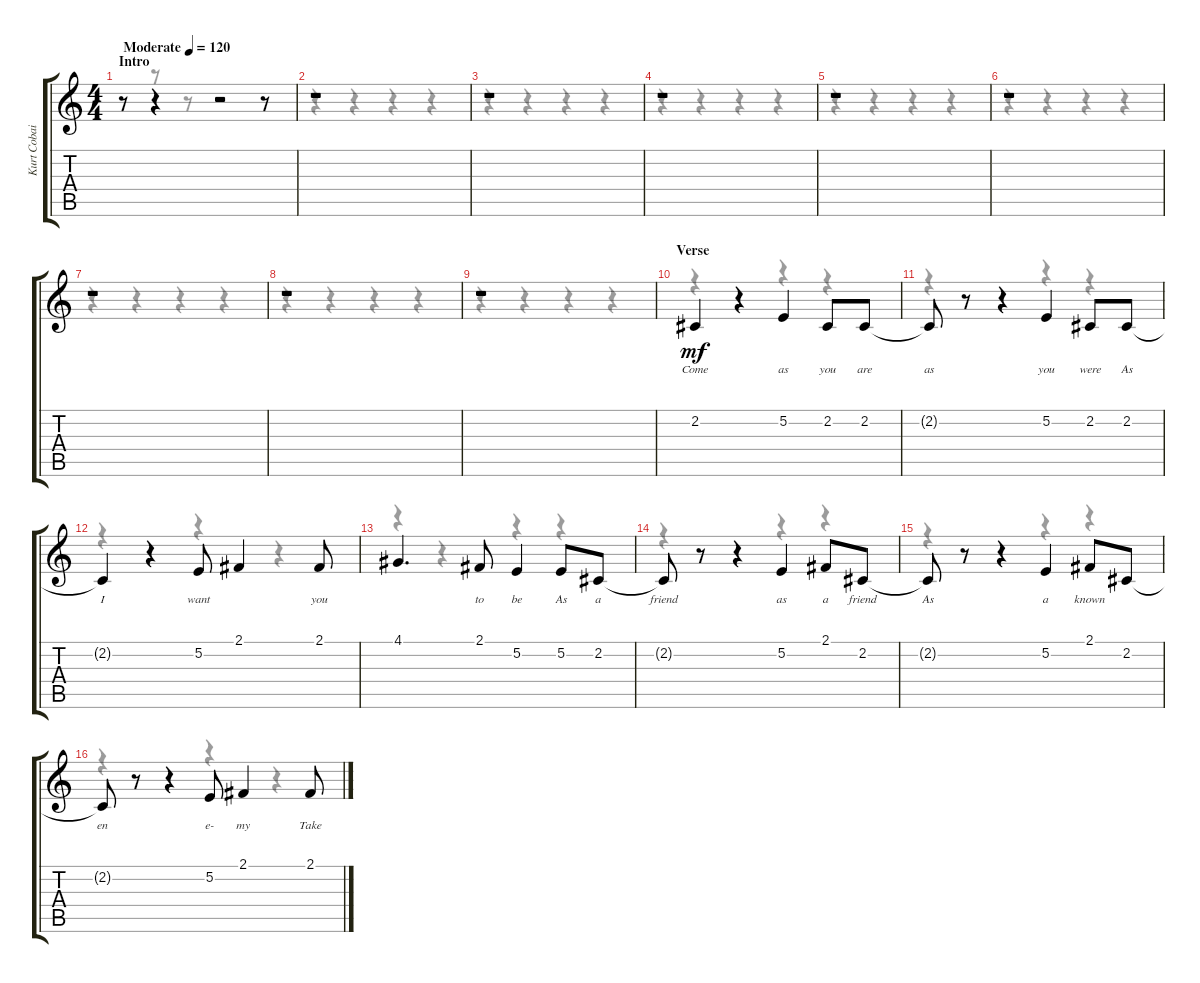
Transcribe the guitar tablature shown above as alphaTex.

\track ("Kurt Cobain (Voice)" "Kurt Cobai") {instrument cello}
\staff {score tabs}
\tuning (E4 B3 G3 D3 A2 E2) {hide}
\voice
\ts (4 4)
\section ("" "Intro")
\tempo (120 "Moderate")
\clef g2
\ks c
r.8{dy mf instrument cello} r.4 r.2 r.8 |
r.1 |
r.1 |
r.1 |
r.1 |
r.1 |
r.1 |
r.1 |
r.1 |
\section ("" "Verse")
2.2.4{lyrics (0 "Come") lyrics (1 "") lyrics (2 "") lyrics (3 "") lyrics (4 "")} r.4 5.2.4{lyrics (0 "as") lyrics (1 "") lyrics (2 "") lyrics (3 "") lyrics (4 "")} 2.2.8{lyrics (0 "you") lyrics (1 "") lyrics (2 "") lyrics (3 "") lyrics (4 "")} 2.2.8{lyrics (0 "are") lyrics (1 "") lyrics (2 "") lyrics (3 "") lyrics (4 "")} |
2.2{t}.8{lyrics (0 "as") lyrics (1 "") lyrics (2 "") lyrics (3 "") lyrics (4 "")} r.8 r.4 5.2.4{lyrics (0 "you") lyrics (1 "") lyrics (2 "") lyrics (3 "") lyrics (4 "")} 2.2.8{lyrics (0 "were") lyrics (1 "") lyrics (2 "") lyrics (3 "") lyrics (4 "")} 2.2.8{lyrics (0 "As") lyrics (1 "") lyrics (2 "") lyrics (3 "") lyrics (4 "")} |
2.2{t}.4{lyrics (0 "I") lyrics (1 "") lyrics (2 "") lyrics (3 "") lyrics (4 "")} r.4 5.2.8{lyrics (0 "want") lyrics (1 "") lyrics (2 "") lyrics (3 "") lyrics (4 "")} 2.1.4{lyrics (0 "") lyrics (1 "") lyrics (2 "") lyrics (3 "") lyrics (4 "")} 2.1.8{lyrics (0 "you") lyrics (1 "") lyrics (2 "") lyrics (3 "") lyrics (4 "")} |
4.1.4{d lyrics (0 "") lyrics (1 "") lyrics (2 "") lyrics (3 "") lyrics (4 "")} 2.1.8{lyrics (0 "to") lyrics (1 "") lyrics (2 "") lyrics (3 "") lyrics (4 "")} 5.2.4{lyrics (0 "be") lyrics (1 "") lyrics (2 "") lyrics (3 "") lyrics (4 "")} 5.2.8{lyrics (0 "As") lyrics (1 "") lyrics (2 "") lyrics (3 "") lyrics (4 "")} 2.2.8{lyrics (0 "a") lyrics (1 "") lyrics (2 "") lyrics (3 "") lyrics (4 "")} |
2.2{t}.8{lyrics (0 "friend") lyrics (1 "") lyrics (2 "") lyrics (3 "") lyrics (4 "")} r.8 r.4 5.2.4{lyrics (0 "as") lyrics (1 "") lyrics (2 "") lyrics (3 "") lyrics (4 "")} 2.1.8{lyrics (0 "a") lyrics (1 "") lyrics (2 "") lyrics (3 "") lyrics (4 "")} 2.2.8{lyrics (0 "friend") lyrics (1 "") lyrics (2 "") lyrics (3 "") lyrics (4 "")} |
2.2{t}.8{lyrics (0 "As") lyrics (1 "") lyrics (2 "") lyrics (3 "") lyrics (4 "")} r.8 r.4 5.2.4{lyrics (0 "a") lyrics (1 "") lyrics (2 "") lyrics (3 "") lyrics (4 "")} 2.1.8{lyrics (0 "known") lyrics (1 "") lyrics (2 "") lyrics (3 "") lyrics (4 "")} 2.2.8{lyrics (0 "") lyrics (1 "") lyrics (2 "") lyrics (3 "") lyrics (4 "")} |
2.2{t}.8{lyrics (0 "en") lyrics (1 "") lyrics (2 "") lyrics (3 "") lyrics (4 "")} r.8 r.4 5.2.8{lyrics (0 "e-") lyrics (1 "") lyrics (2 "") lyrics (3 "") lyrics (4 "")} 2.1.4{lyrics (0 "my") lyrics (1 "") lyrics (2 "") lyrics (3 "") lyrics (4 "")} 2.1.8{lyrics (0 "Take") lyrics (1 "") lyrics (2 "") lyrics (3 "") lyrics (4 "")}
\voice
\clef g2
\ottava regular
\simile none
\ks c
r.8{dy f} r.8 r.8 r.2 r.8 |
r.4 r.4 r.4 r.4 |
r.4 r.4 r.4 r.4 |
r.4 r.4 r.4 r.4 |
r.4 r.4 r.4 r.4 |
r.4 r.4 r.4 r.4 |
r.4 r.4 r.4 r.4 |
r.4 r.4 r.4 r.4 |
r.4 r.4 r.4 r.4 |
r.4 r.4 r.4 r.4 |
r.4 r.4 r.4 r.4 |
r.4 r.4 r.4 r.4 |
r.4 r.4 r.4 r.4 |
r.4 r.4 r.4 r.4 |
r.4 r.4 r.4 r.4 |
r.4 r.4 r.4 r.4
